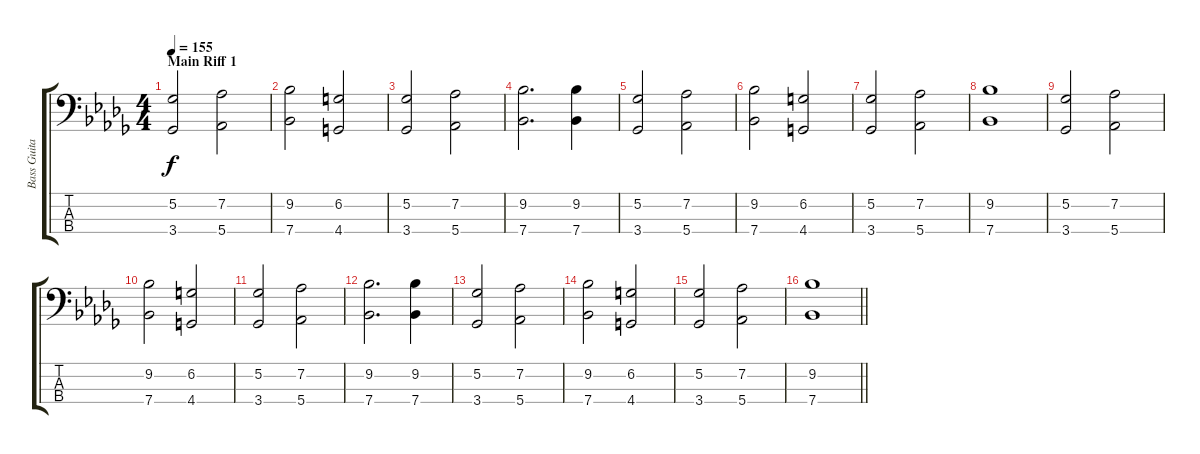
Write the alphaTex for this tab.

\track ("Bass Guitar" "Bass Guita") {instrument electricbassfinger}
\staff {score tabs}
\tuning (Gb2 Db2 Ab1 Eb1) {hide}
\ts (4 4)
\section ("" "Main Riff 1")
\tempo 155
\clef f4
\ks bbminor
(5.2 3.4).2{dy f} (7.2 5.4).2 |
(9.2 7.4).2 (6.2 4.4).2 |
(5.2 3.4).2 (7.2 5.4).2 |
(9.2 7.4).2{d} (9.2 7.4).4 |
(5.2 3.4).2 (7.2 5.4).2 |
(9.2 7.4).2 (6.2 4.4).2 |
(5.2 3.4).2 (7.2 5.4).2 |
(9.2 7.4).1 |
(5.2 3.4).2 (7.2 5.4).2 |
(9.2 7.4).2 (6.2 4.4).2 |
(5.2 3.4).2 (7.2 5.4).2 |
(9.2 7.4).2{d} (9.2 7.4).4 |
(5.2 3.4).2 (7.2 5.4).2 |
(9.2 7.4).2 (6.2 4.4).2 |
(5.2 3.4).2 (7.2 5.4).2 |
\barLineRight lightlight
(9.2 7.4).1
